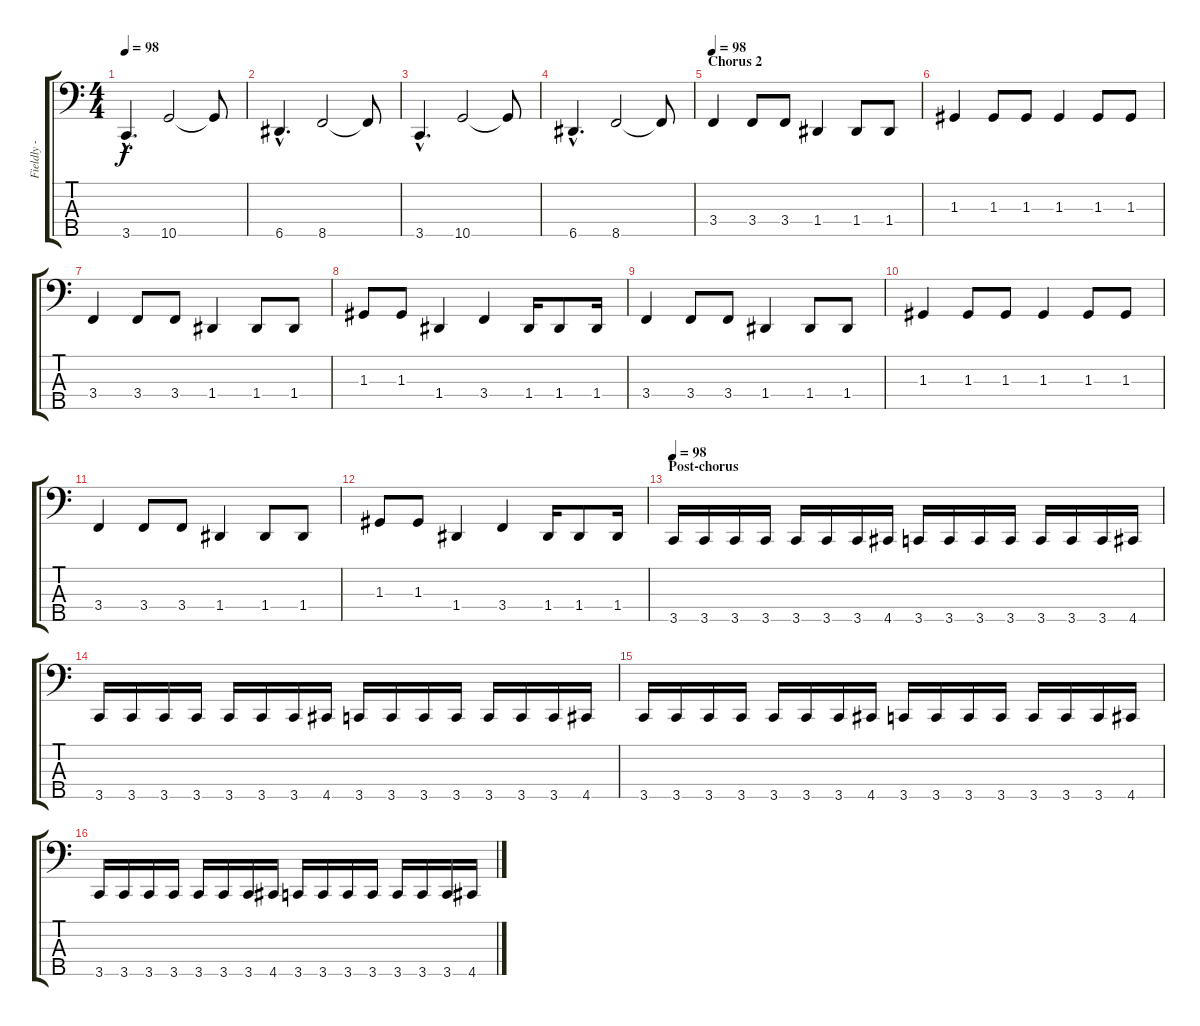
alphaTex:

\track ("Fieldly - Bass" "Fieldly - ") {instrument fretlessbass}
\staff {score tabs}
\tuning (F2 C2 G1 D1 A0) {hide}
\ts (4 4)
\tempo 98
\clef f4
\ks c
3.5{hac}.4{d dy f} 10.5.2 10.5{t}.8 |
6.5{hac}.4{d} 8.5.2 8.5{t}.8 |
3.5{hac}.4{d} 10.5.2 10.5{t}.8 |
6.5{hac}.4{d} 8.5.2 8.5{t}.8 |
\section ("" "Chorus 2")
\tempo 98
3.4.4 3.4.8 3.4.8 1.4.4 1.4.8 1.4.8 |
1.3.4 1.3.8 1.3.8 1.3.4 1.3.8 1.3.8 |
3.4.4 3.4.8 3.4.8 1.4.4 1.4.8 1.4.8 |
1.3.8 1.3.8 1.4.4 3.4.4 1.4.16 1.4.8 1.4.16 |
3.4.4 3.4.8 3.4.8 1.4.4 1.4.8 1.4.8 |
1.3.4 1.3.8 1.3.8 1.3.4 1.3.8 1.3.8 |
3.4.4 3.4.8 3.4.8 1.4.4 1.4.8 1.4.8 |
1.3.8 1.3.8 1.4.4 3.4.4 1.4.16 1.4.8 1.4.16 |
\section ("" "Post-chorus")
\tempo 98
3.5.16{volume 16 instrument slapbass1} 3.5.16 3.5.16 3.5.16 3.5.16 3.5.16 3.5.16 4.5.16 3.5.16 3.5.16 3.5.16 3.5.16 3.5.16 3.5.16 3.5.16 4.5.16 |
3.5.16 3.5.16 3.5.16 3.5.16 3.5.16 3.5.16 3.5.16 4.5.16 3.5.16 3.5.16 3.5.16 3.5.16 3.5.16 3.5.16 3.5.16 4.5.16 |
3.5.16 3.5.16 3.5.16 3.5.16 3.5.16 3.5.16 3.5.16 4.5.16 3.5.16 3.5.16 3.5.16 3.5.16 3.5.16 3.5.16 3.5.16 4.5.16 |
3.5.16 3.5.16 3.5.16 3.5.16 3.5.16 3.5.16 3.5.16 4.5.16 3.5.16 3.5.16 3.5.16 3.5.16 3.5.16 3.5.16 3.5.16 4.5.16
